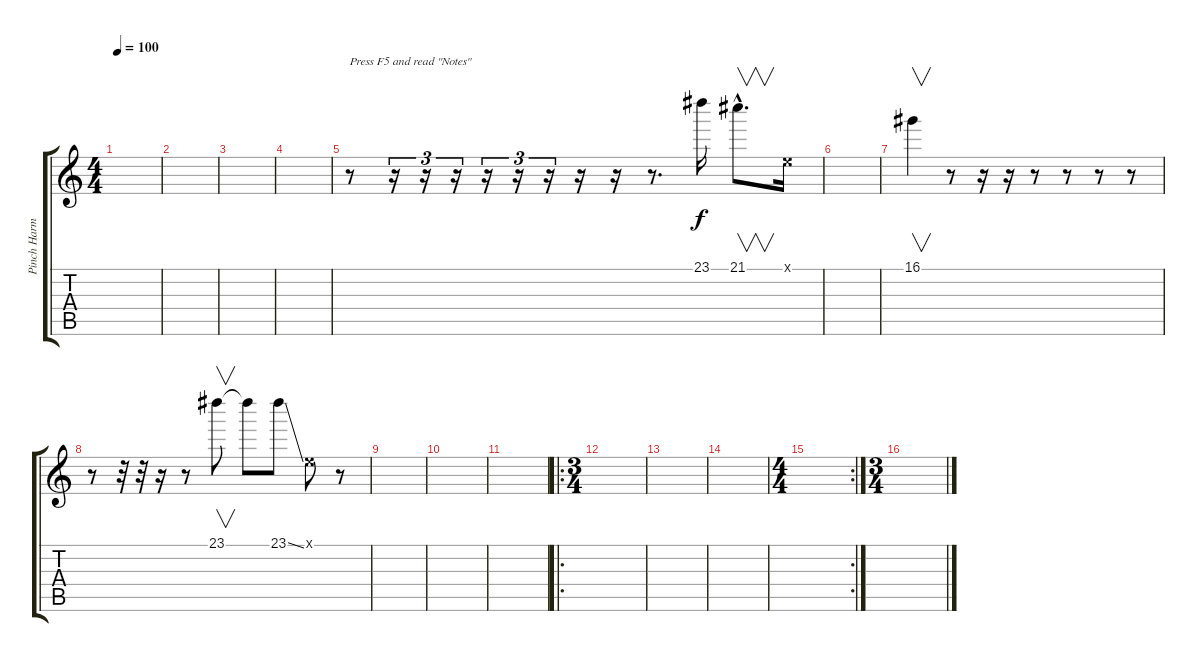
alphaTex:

\track ("Pinch Harmonic Pitches" "Pinch Harm") {instrument distortionguitar}
\staff {score tabs}
\tuning (E4 B3 G3 D3 A2 E2) {hide}
\ts (4 4)
\tempo 100
\clef g2
\ks c
|
|
|
|
r.8{txt "Press F5 and read \"Notes\""} r.16{tu (3 2)} r.16{tu (3 2)} r.16{tu (3 2)} r.16{tu (3 2)} r.16{tu (3 2)} r.16{tu (3 2)} r.16 r.16 r.8{d} 23.1.16 21.1{hac}.8{v d} 0.1{x}.16 |
|
16.1.4{v} r.8 r.16 r.16 r.8 r.8 r.8 r.8 |
r.8 r.32 r.32 r.16 r.8 23.1.8{v} 23.1{t}.8 23.1{ss}.8 0.1{x}.8 r.8 |
|
|
|
\ro
\ts (3 4)
|
|
|
\rc 2
\ts (4 4)
|
\ts (3 4)
